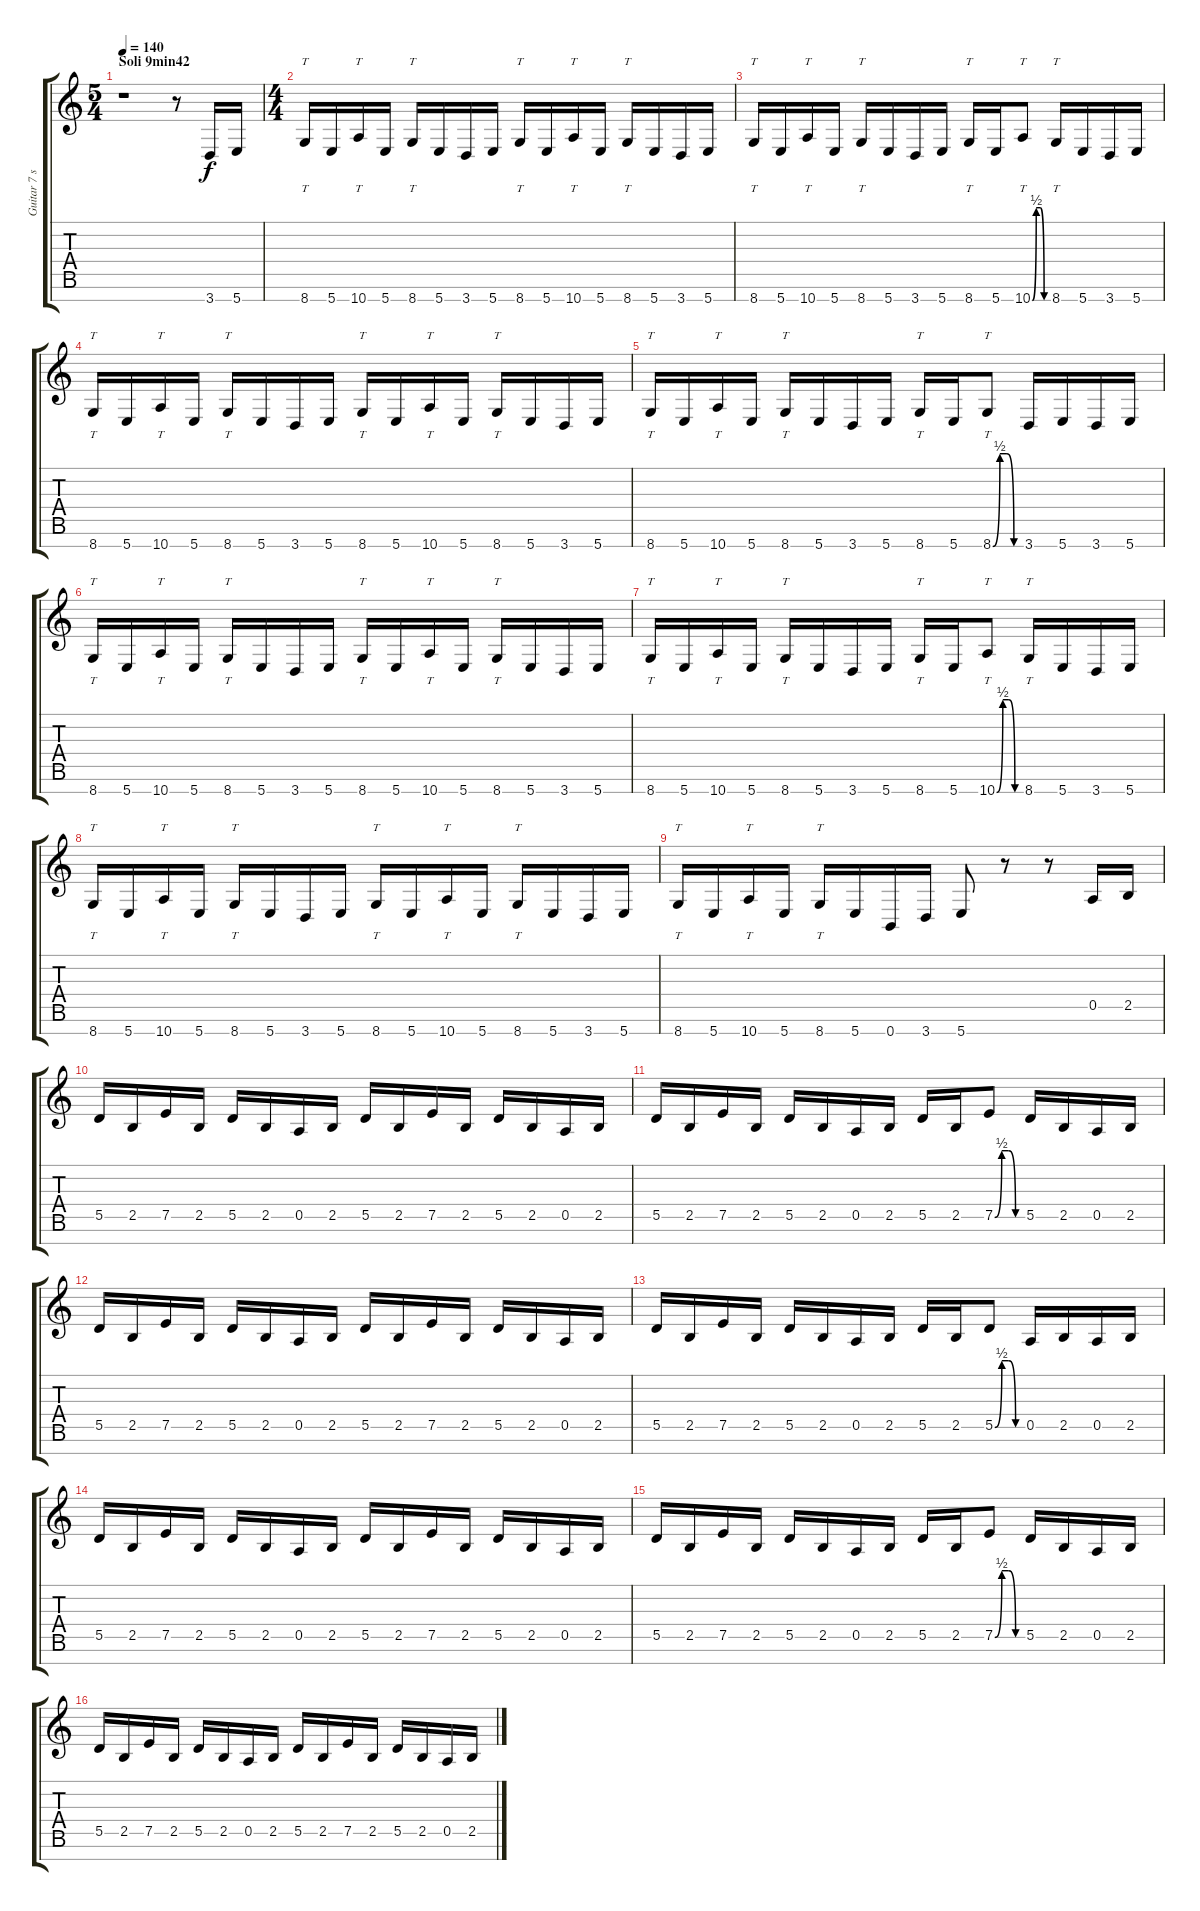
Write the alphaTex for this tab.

\track ("Guitar 7 strings" "Guitar 7 s") {instrument distortionguitar}
\staff {score tabs}
\tuning (E4 B3 G3 D3 A2 E2 B1) {hide}
\ts (5 4)
\section ("" "Soli 9min42")
\tempo 140
\clef g2
\ks c
r.1{dy f} r.8 3.7.16 5.7.16 |
\ts (4 4)
8.7.16{tt} 5.7.16 10.7.16{tt} 5.7.16 8.7.16{tt} 5.7.16 3.7.16 5.7.16 8.7.16{tt} 5.7.16 10.7.16{tt} 5.7.16 8.7.16{tt} 5.7.16 3.7.16 5.7.16 |
8.7.16{tt} 5.7.16 10.7.16{tt} 5.7.16 8.7.16{tt} 5.7.16 3.7.16 5.7.16 8.7.16{tt} 5.7.16 10.7{be (custom 0 0 15 2 30 2 45 0 60 0)}.8{tt} 8.7.16{tt} 5.7.16 3.7.16 5.7.16 |
8.7.16{tt} 5.7.16 10.7.16{tt} 5.7.16 8.7.16{tt} 5.7.16 3.7.16 5.7.16 8.7.16{tt} 5.7.16 10.7.16{tt} 5.7.16 8.7.16{tt} 5.7.16 3.7.16 5.7.16 |
8.7.16{tt} 5.7.16 10.7.16{tt} 5.7.16 8.7.16{tt} 5.7.16 3.7.16 5.7.16 8.7.16{tt} 5.7.16 8.7{be (custom 0 0 15 2 30 2 45 0 60 0)}.8{tt} 3.7.16 5.7.16 3.7.16 5.7.16 |
8.7.16{tt} 5.7.16 10.7.16{tt} 5.7.16 8.7.16{tt} 5.7.16 3.7.16 5.7.16 8.7.16{tt} 5.7.16 10.7.16{tt} 5.7.16 8.7.16{tt} 5.7.16 3.7.16 5.7.16 |
8.7.16{tt} 5.7.16 10.7.16{tt} 5.7.16 8.7.16{tt} 5.7.16 3.7.16 5.7.16 8.7.16{tt} 5.7.16 10.7{be (custom 0 0 15 2 30 2 45 0 60 0)}.8{tt} 8.7.16{tt} 5.7.16 3.7.16 5.7.16 |
8.7.16{tt} 5.7.16 10.7.16{tt} 5.7.16 8.7.16{tt} 5.7.16 3.7.16 5.7.16 8.7.16{tt} 5.7.16 10.7.16{tt} 5.7.16 8.7.16{tt} 5.7.16 3.7.16 5.7.16 |
8.7.16{tt} 5.7.16 10.7.16{tt} 5.7.16 8.7.16{tt} 5.7.16 0.7.16 3.7.16 5.7.8 r.8 r.8 0.5.16 2.5.16 |
5.5.16 2.5.16 7.5.16 2.5.16 5.5.16 2.5.16 0.5.16 2.5.16 5.5.16 2.5.16 7.5.16 2.5.16 5.5.16 2.5.16 0.5.16 2.5.16 |
5.5.16 2.5.16 7.5.16 2.5.16 5.5.16 2.5.16 0.5.16 2.5.16 5.5.16 2.5.16 7.5{be (custom 0 0 15 2 30 2 45 0 60 0)}.8 5.5.16 2.5.16 0.5.16 2.5.16 |
5.5.16 2.5.16 7.5.16 2.5.16 5.5.16 2.5.16 0.5.16 2.5.16 5.5.16 2.5.16 7.5.16 2.5.16 5.5.16 2.5.16 0.5.16 2.5.16 |
5.5.16 2.5.16 7.5.16 2.5.16 5.5.16 2.5.16 0.5.16 2.5.16 5.5.16 2.5.16 5.5{be (custom 0 0 15 2 30 2 45 0 60 0)}.8 0.5.16 2.5.16 0.5.16 2.5.16 |
5.5.16 2.5.16 7.5.16 2.5.16 5.5.16 2.5.16 0.5.16 2.5.16 5.5.16 2.5.16 7.5.16 2.5.16 5.5.16 2.5.16 0.5.16 2.5.16 |
5.5.16 2.5.16 7.5.16 2.5.16 5.5.16 2.5.16 0.5.16 2.5.16 5.5.16 2.5.16 7.5{be (custom 0 0 15 2 30 2 45 0 60 0)}.8 5.5.16 2.5.16 0.5.16 2.5.16 |
5.5.16 2.5.16 7.5.16 2.5.16 5.5.16 2.5.16 0.5.16 2.5.16 5.5.16 2.5.16 7.5.16 2.5.16 5.5.16 2.5.16 0.5.16 2.5.16
